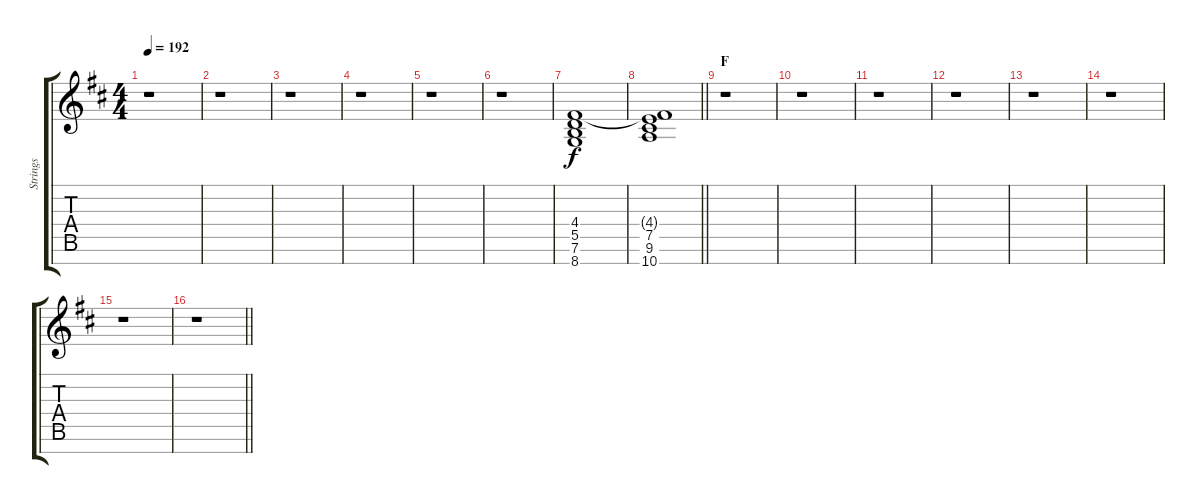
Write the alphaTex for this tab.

\track ("Strings" "Strings") {instrument stringensemble1}
\staff {score tabs}
\tuning (E5 B4 G4 D4 A3 E3 B2) {hide}
\ts (4 4)
\tempo 192
\clef g2
\ks d
r.1{dy f} |
r.1 |
r.1 |
r.1 |
r.1 |
r.1 |
(4.4 5.5 7.6 8.7).1 |
\barLineRight lightlight
(4.4{t} 7.5 9.6 10.7).1 |
\section ("" "F")
r.1 |
r.1 |
r.1 |
r.1 |
r.1 |
r.1 |
r.1 |
\barLineRight lightlight
r.1
